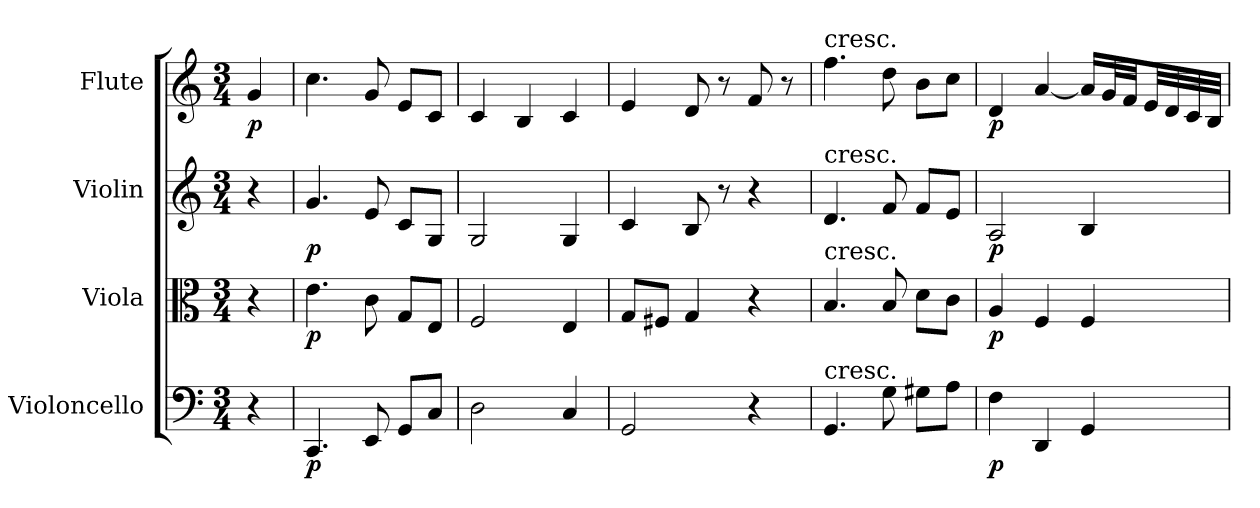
**kern	**dynam	**kern	**dynam	**kern	**dynam	**kern	**dynam
*part4	*part4	*part3	*part3	*part2	*part2	*part1	*part1
*staff4	*staff4	*staff3	*staff3	*staff2	*staff2	*staff1	*staff1
*I"Violoncello	*	*I"Viola	*	*I"Violin	*	*I"Flute	*
*I'Vc	*	*I'Vla	*	*I'Vln	*	*I'Fl	*
*clefF4	*	*clefC3	*	*clefG2	*	*clefG2	*
*k[]	*	*k[]	*	*k[]	*	*k[]	*
*C:	*	*C:	*	*C:	*	*C:	*
*M3/4	*	*M3/4	*	*M3/4	*	*M3/4	*
*MM80	*	*MM80	*	*MM80	*	*MM80	*
=	=	=	=	=	=	=	=
4r	.	4r	.	4r	.	4g	p
=1	=1	=1	=1	=1	=1	=1	=1
4.CC	p	4.e	p	4.g	p	4.cc	.
8EE	.	8c	.	8e	.	8g	.
8GG/L	.	8G/L	.	8c/L	.	8e/L	.
8C/J	.	8E/J	.	8G/J	.	8c/J	.
=2	=2	=2	=2	=2	=2	=2	=2
2D	.	2F	.	2G	.	4c	.
.	.	.	.	.	.	4B	.
4C	.	4E	.	4G	.	4c	.
=3	=3	=3	=3	=3	=3	=3	=3
2GG	.	8G/L	.	4c	.	4e	.
.	.	8F#X/J	.	.	.	.	.
.	.	4G	.	8B	.	8d	.
.	.	.	.	8r	.	8r	.
4r	.	4r	.	4r	.	8f	.
.	.	.	.	.	.	8r	.
=4	=4	=4	=4	=4	=4	=4	=4
!	!	!	!	!	!	!LO:TX:t=cresc.	!
!	!	!	!	!LO:TX:t=cresc.	!	!	!
!	!	!LO:TX:t=cresc.	!	!	!	!	!
!LO:TX:t=cresc.	!	!	!	!	!	!	!
4.GG	.	4.B	.	4.d	.	4.ff	.
8G	.	8B	.	8f	.	8dd	.
8G#X\L	.	8d\L	.	8f/L	.	8b\L	.
8A\J	.	8c\J	.	8e/J	.	8cc\J	.
=5	=5	=5	=5	=5	=5	=5	=5
4F	p	4A	p	2A	p	4d	p
4DD	.	4F	.	.	.	[4a	.
4GG	.	4F	.	4B	.	16a/LL]	.
.	.	.	.	.	.	32g/L	.
.	.	.	.	.	.	32f/JJ	.
.	.	.	.	.	.	32e/LL	.
.	.	.	.	.	.	32d/	.
.	.	.	.	.	.	32c/	.
.	.	.	.	.	.	32B/JJJ	.
=	=	=	=	=	=	=	=
*-	*-	*-	*-	*-	*-	*-	*-
